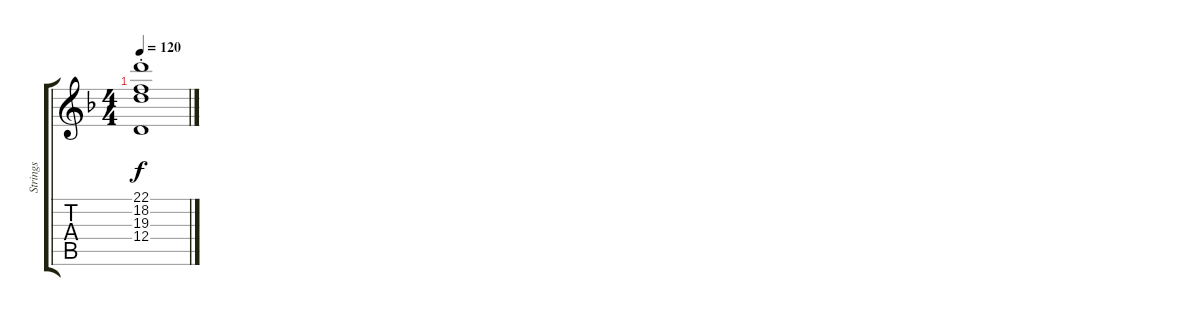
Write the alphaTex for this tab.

\track ("Strings" "Strings") {instrument stringensemble1}
\staff {score tabs}
\tuning (E4 B3 G3 D3 A2 E2) {hide}
\ts (4 4)
\tempo 120
\clef g2
\ks dminor
(22.1{st} 18.2{st} 19.3{st} 12.4{st}).1{dy f}
